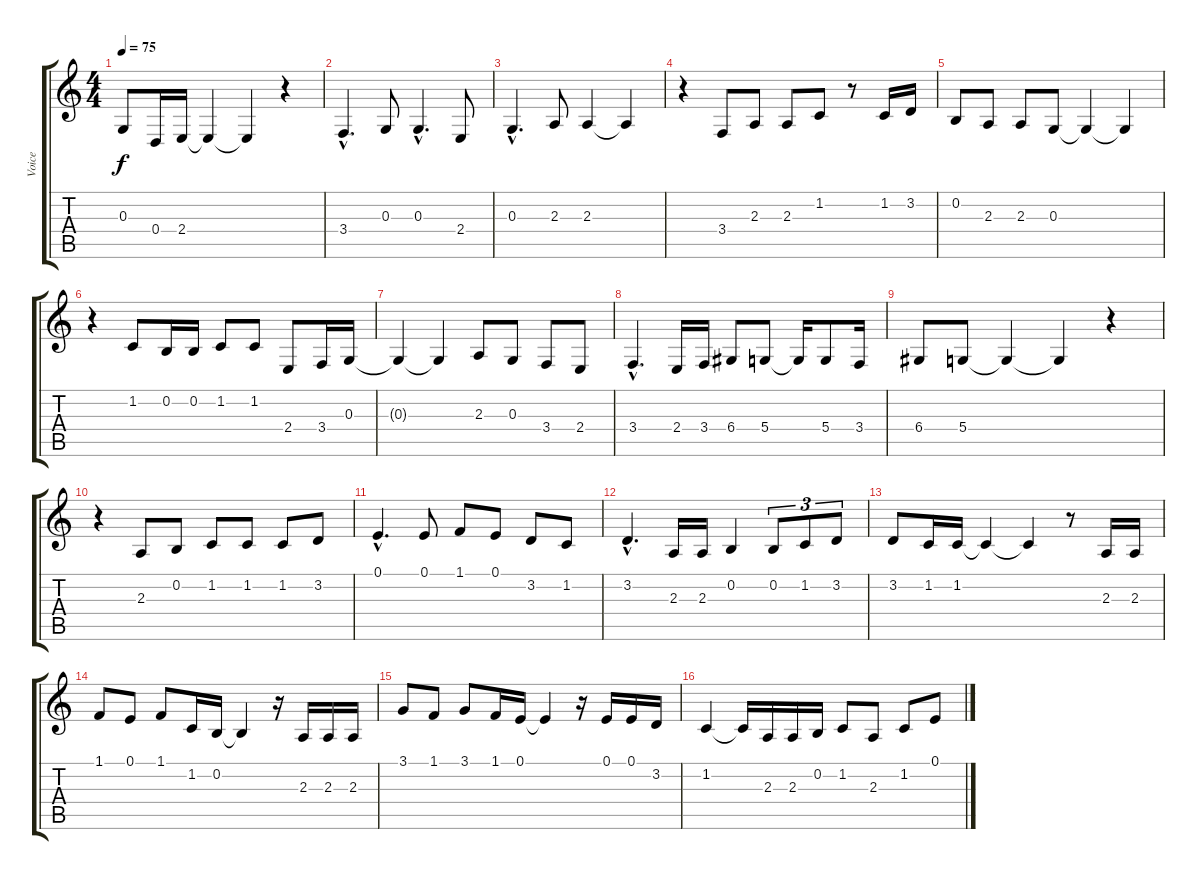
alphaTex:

\track ("Voice" "Voice") {instrument clarinet}
\staff {score tabs}
\tuning (E4 B3 G3 D3 A2 E2) {hide}
\ts (4 4)
\tempo 75
\clef g2
\ks c
0.3.8{dy f} 0.4.16 2.4.16 2.4{t}.4 2.4{t}.4 r.4 |
3.4{hac}.4{d} 0.3.8 0.3{hac}.4{d} 2.4.8 |
0.3{hac}.4{d} 2.3.8 2.3.4 2.3{t}.4 |
r.4 3.4.8 2.3.8 2.3.8 1.2.8 r.8 1.2.16 3.2.16 |
0.2.8 2.3.8 2.3.8 0.3.8 0.3{t}.4 0.3{t}.4 |
r.4 1.2.8 0.2.16 0.2.16 1.2.8 1.2.8 2.4.8 3.4.16 0.3.16 |
0.3{t}.4 0.3{t}.4 2.3.8 0.3.8 3.4.8 2.4.8 |
3.4{hac}.4{d} 2.4.16 3.4.16 6.4.8 5.4.8 5.4{t}.16 5.4.8 3.4.16 |
6.4.8 5.4.8 5.4{t}.4 5.4{t}.4 r.4 |
r.4 2.3.8 0.2.8 1.2.8 1.2.8 1.2.8 3.2.8 |
0.1{hac}.4{d} 0.1.8 1.1.8 0.1.8 3.2.8 1.2.8 |
3.2{hac}.4{d} 2.3.16 2.3.16 0.2.4 0.2.8{tu (3 2)} 1.2.8{tu (3 2)} 3.2.8{tu (3 2)} |
3.2.8 1.2.16 1.2.16 1.2{t}.4 1.2{t}.4 r.8 2.3.16 2.3.16 |
1.1.8 0.1.8 1.1.8 1.2.16 0.2.16 0.2{t}.4 r.16 2.3.16 2.3.16 2.3.16 |
3.1.8 1.1.8 3.1.8 1.1.16 0.1.16 0.1{t}.4 r.16 0.1.16 0.1.16 3.2.16 |
1.2.4 1.2{t}.16 2.3.16 2.3.16 0.2.16 1.2.8 2.3.8 1.2.8 0.1.8
